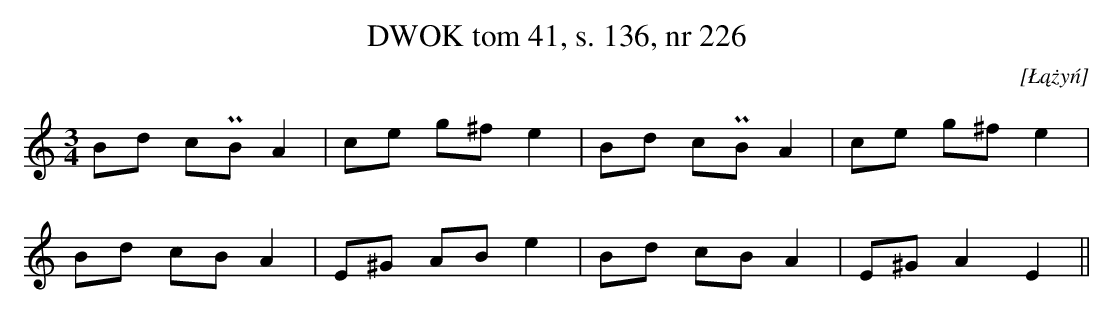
X:1
T:DWOK tom 41, s. 136, nr 226
O:[Łążyń]
L:1/16
M:3/4
K:C
B2d2 c2PB2 A4|c2e2 g2^f2 e4|B2d2 c2PB2 A4|c2e2 g2^f2 e4|
B2d2 c2B2 A4|E2^G2 A2B2 e4|B2d2 c2B2 A4|E2^G2 A4 E4||
